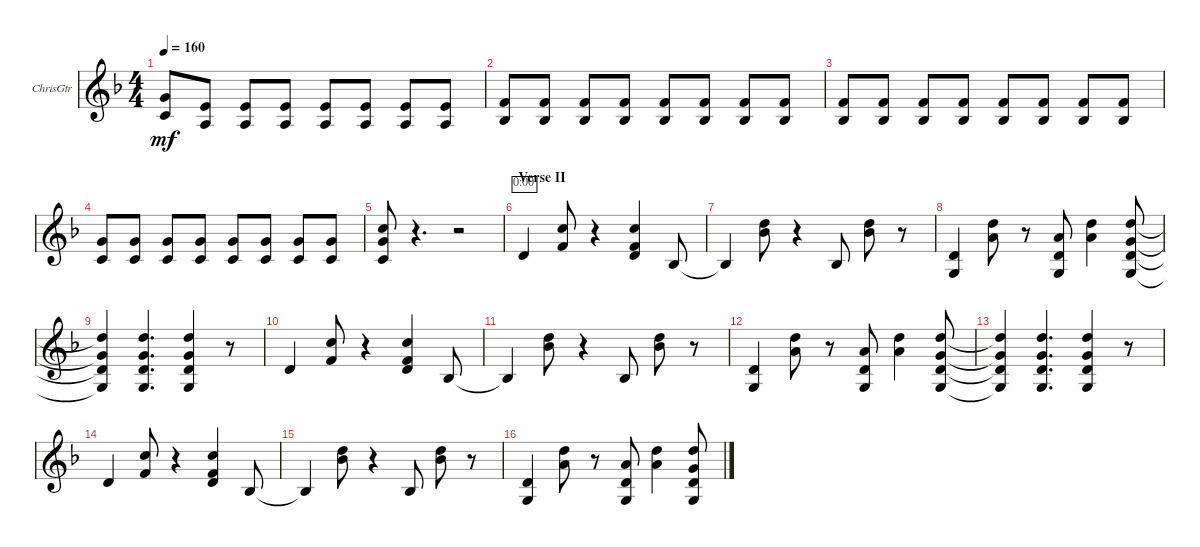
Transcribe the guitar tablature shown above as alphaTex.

\defaultSystemsLayout 4
\bracketExtendMode groupsimilarinstruments
\firstSystemTrackNameOrientation horizontal
\otherSystemsTrackNameOrientation horizontal
\track ("Lead Guitar I" "ChrisGtr") {instrument distortionguitar}
\staff {score}
\tuning (E4 B3 G3 D3 A2 D2)
\ts (4 4)
\tempo 160
\clef g2
\ks dminor
(3.5 5.4).8{dy mf} (0.5 2.4).8 (0.5 2.4).8 (0.5 2.4).8 (0.5 2.4).8 (0.5 2.4).8 (0.5 2.4).8 (0.5 2.4).8 |
(1.5{pm} 3.4{pm}).8 (1.5{pm} 3.4{pm}).8 (1.5{pm} 3.4{pm}).8 (1.5{pm} 3.4{pm}).8 (1.5{pm} 3.4{pm}).8 (1.5{pm} 3.4{pm}).8 (1.5{pm} 3.4{pm}).8 (1.5{pm} 3.4{pm}).8 |
(1.5{pm} 3.4{pm}).8 (1.5{pm} 3.4{pm}).8 (1.5{pm} 3.4{pm}).8 (1.5{pm} 3.4{pm}).8 (1.5{pm} 3.4{pm}).8 (1.5{pm} 3.4{pm}).8 (1.5{pm} 3.4{pm}).8 (1.5{pm} 3.4{pm}).8 |
(3.5{pm} 5.4{pm}).8 (3.5{pm} 5.4{pm}).8 (3.5{pm} 5.4{pm}).8 (3.5{pm} 5.4{pm}).8 (3.5{pm} 5.4{pm}).8 (3.5{pm} 5.4{pm}).8 (3.5{pm} 5.4{pm}).8 (3.5{pm} 5.4{pm}).8 |
(3.5 5.4 5.3).8 r.4{d} r.2 |
\section ("" "Verse II")
5.5.4{timer} (3.4 5.3).8 r.4 (5.3 3.4 5.5).4 8.6.8 |
8.6{t}.4 (8.4 7.3).8 r.4 8.6.8 (8.4 7.3).8 r.8 |
(5.5 5.6).4 (7.4 7.3).8 r.8 (5.6 5.5 7.4).8 (7.4 7.3).4 (5.6 5.5 5.4 7.3).8 |
(5.5{t} 5.6{t} 5.4{t} 7.3{t}).4 (5.6 5.5 5.4 7.3).4{d} (5.6 5.5 5.4 7.3).4 r.8 |
5.5.4 (3.4 5.3).8 r.4 (5.3 3.4 5.5).4 8.6.8 |
8.6{t}.4 (8.4 7.3).8 r.4 8.6.8 (8.4 7.3).8 r.8 |
(5.5 5.6).4 (7.4 7.3).8 r.8 (5.6 5.5 7.4).8 (7.4 7.3).4 (5.6 5.5 5.4 7.3).8 |
(5.5{t} 5.6{t} 5.4{t} 7.3{t}).4 (5.6 5.5 5.4 7.3).4{d} (5.6 5.5 5.4 7.3).4 r.8 |
5.5.4 (3.4 5.3).8 r.4 (5.3 3.4 5.5).4 8.6.8 |
8.6{t}.4 (8.4 7.3).8 r.4 8.6.8 (8.4 7.3).8 r.8 |
(5.5 5.6).4 (7.4 7.3).8 r.8 (5.6 5.5 7.4).8 (7.4 7.3).4 (5.6 5.5 5.4 7.3).8
